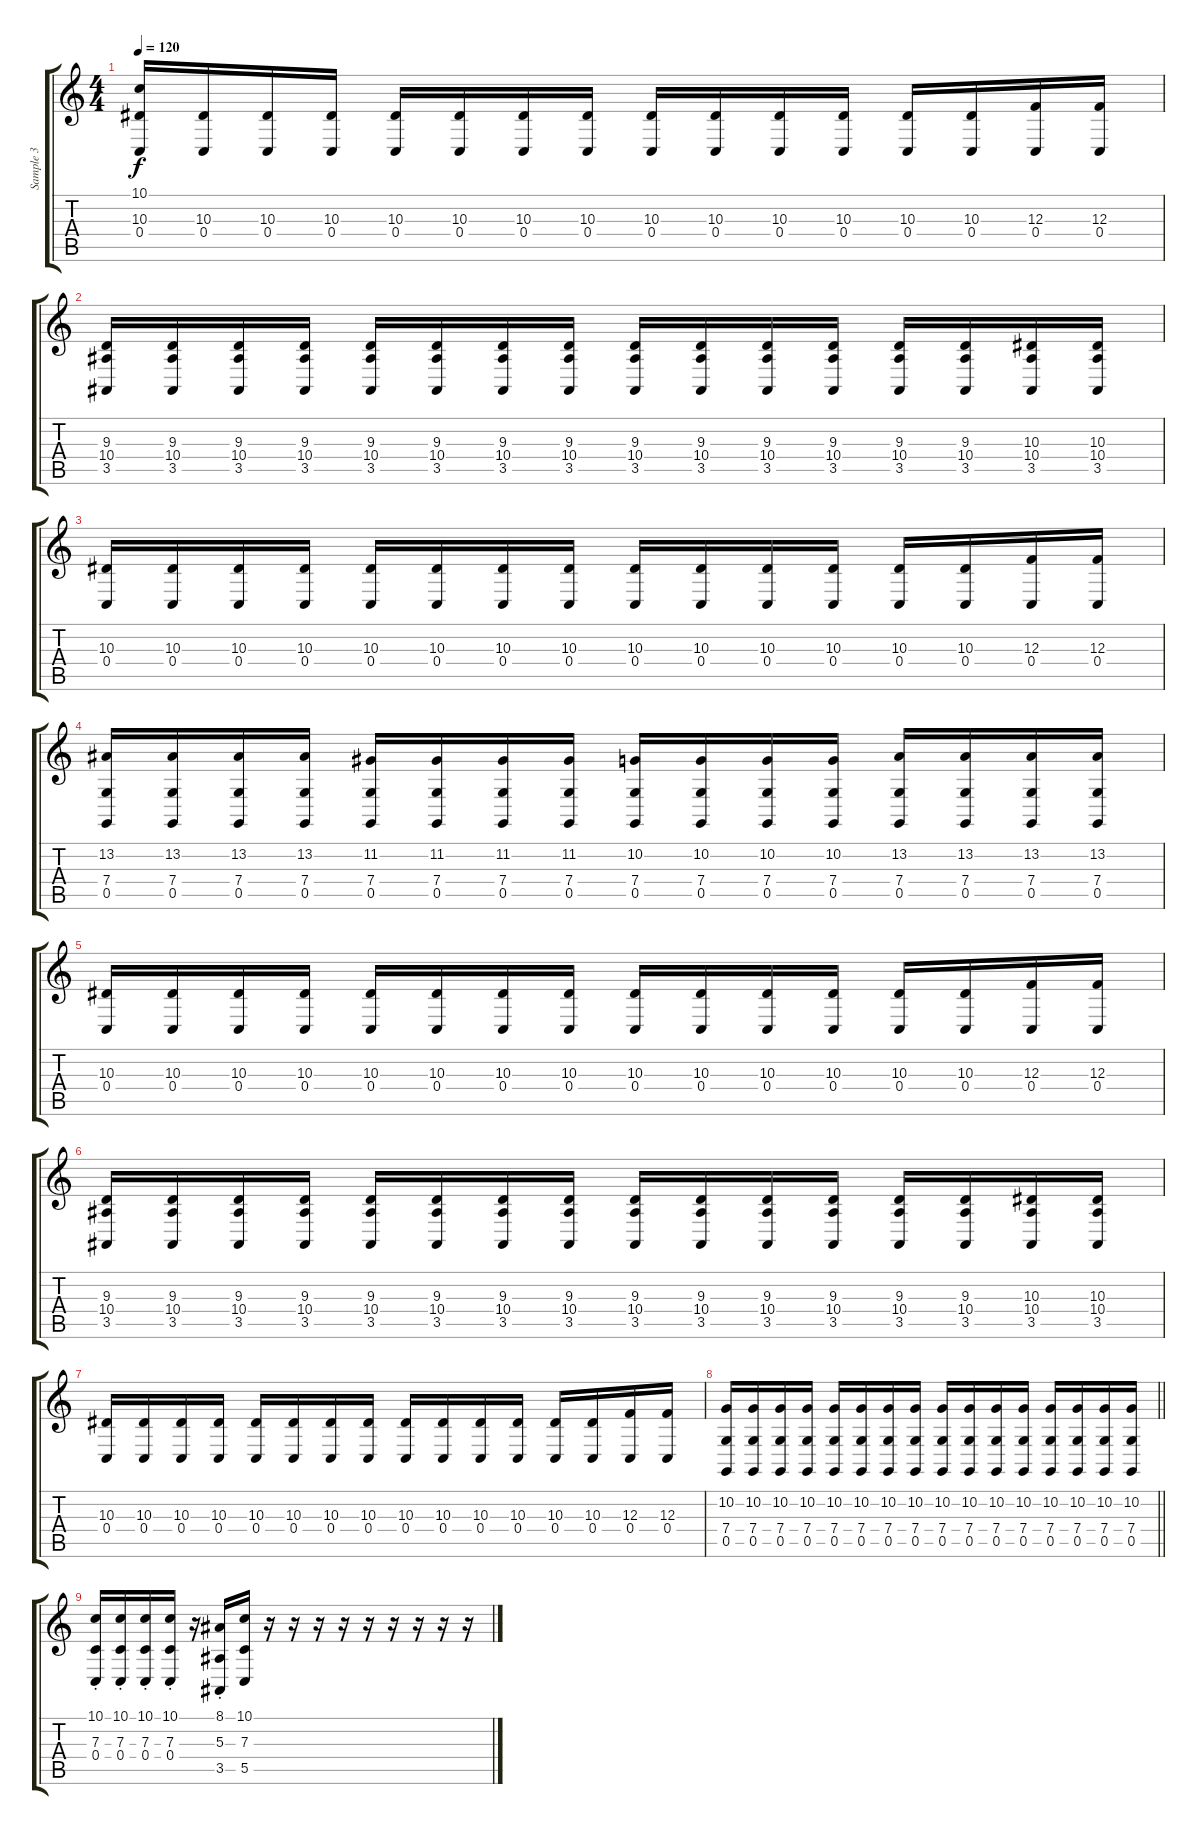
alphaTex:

\track ("Sample 3" "Sample 3") {instrument lead1square}
\staff {score tabs}
\tuning (D4 A3 F3 C3 G2 C2) {hide}
\ts (4 4)
\section ("" " ")
\tempo 120
\clef g2
\ks c
(10.1 10.3 0.4).16{dy f} (10.3 0.4).16 (10.3 0.4).16 (10.3 0.4).16 (10.3 0.4).16 (10.3 0.4).16 (10.3 0.4).16 (10.3 0.4).16 (10.3 0.4).16 (10.3 0.4).16 (10.3 0.4).16 (10.3 0.4).16 (10.3 0.4).16 (10.3 0.4).16 (12.3 0.4).16 (12.3 0.4).16 |
(9.3 10.4 3.5).16 (9.3 10.4 3.5).16 (9.3 10.4 3.5).16 (9.3 10.4 3.5).16 (9.3 10.4 3.5).16 (9.3 10.4 3.5).16 (9.3 10.4 3.5).16 (9.3 10.4 3.5).16 (9.3 10.4 3.5).16 (9.3 10.4 3.5).16 (9.3 10.4 3.5).16 (9.3 10.4 3.5).16 (9.3 10.4 3.5).16 (9.3 10.4 3.5).16 (10.3 10.4 3.5).16 (10.3 10.4 3.5).16 |
(10.3 0.4).16 (10.3 0.4).16 (10.3 0.4).16 (10.3 0.4).16 (10.3 0.4).16 (10.3 0.4).16 (10.3 0.4).16 (10.3 0.4).16 (10.3 0.4).16 (10.3 0.4).16 (10.3 0.4).16 (10.3 0.4).16 (10.3 0.4).16 (10.3 0.4).16 (12.3 0.4).16 (12.3 0.4).16 |
(13.2 7.4 0.5).16 (13.2 7.4 0.5).16 (13.2 7.4 0.5).16 (13.2 7.4 0.5).16 (11.2 7.4 0.5).16 (11.2 7.4 0.5).16 (11.2 7.4 0.5).16 (11.2 7.4 0.5).16 (10.2 7.4 0.5).16 (10.2 7.4 0.5).16 (10.2 7.4 0.5).16 (10.2 7.4 0.5).16 (13.2 7.4 0.5).16 (13.2 7.4 0.5).16 (13.2 7.4 0.5).16 (13.2 7.4 0.5).16 |
(10.3 0.4).16 (10.3 0.4).16 (10.3 0.4).16 (10.3 0.4).16 (10.3 0.4).16 (10.3 0.4).16 (10.3 0.4).16 (10.3 0.4).16 (10.3 0.4).16 (10.3 0.4).16 (10.3 0.4).16 (10.3 0.4).16 (10.3 0.4).16 (10.3 0.4).16 (12.3 0.4).16 (12.3 0.4).16 |
(9.3 10.4 3.5).16 (9.3 10.4 3.5).16 (9.3 10.4 3.5).16 (9.3 10.4 3.5).16 (9.3 10.4 3.5).16 (9.3 10.4 3.5).16 (9.3 10.4 3.5).16 (9.3 10.4 3.5).16 (9.3 10.4 3.5).16 (9.3 10.4 3.5).16 (9.3 10.4 3.5).16 (9.3 10.4 3.5).16 (9.3 10.4 3.5).16 (9.3 10.4 3.5).16 (10.3 10.4 3.5).16 (10.3 10.4 3.5).16 |
(10.3 0.4).16 (10.3 0.4).16 (10.3 0.4).16 (10.3 0.4).16 (10.3 0.4).16 (10.3 0.4).16 (10.3 0.4).16 (10.3 0.4).16 (10.3 0.4).16 (10.3 0.4).16 (10.3 0.4).16 (10.3 0.4).16 (10.3 0.4).16 (10.3 0.4).16 (12.3 0.4).16 (12.3 0.4).16 |
\barLineRight lightlight
(10.2 7.4 0.5).16 (10.2 7.4 0.5).16 (10.2 7.4 0.5).16 (10.2 7.4 0.5).16 (10.2 7.4 0.5).16 (10.2 7.4 0.5).16 (10.2 7.4 0.5).16 (10.2 7.4 0.5).16 (10.2 7.4 0.5).16 (10.2 7.4 0.5).16 (10.2 7.4 0.5).16 (10.2 7.4 0.5).16 (10.2 7.4 0.5).16 (10.2 7.4 0.5).16 (10.2 7.4 0.5).16 (10.2 7.4 0.5).16 |
\section ("" " ")
(10.1{st} 7.3{st} 0.4{st}).16 (10.1{st} 7.3{st} 0.4{st}).16 (10.1{st} 7.3{st} 0.4{st}).16 (10.1{st} 7.3{st} 0.4{st}).16 r.16 (8.1{st} 5.3{st} 3.5{st}).16 (10.1 7.3 5.5).16 r.16 r.16 r.16 r.16 r.16 r.16 r.16 r.16 r.16
